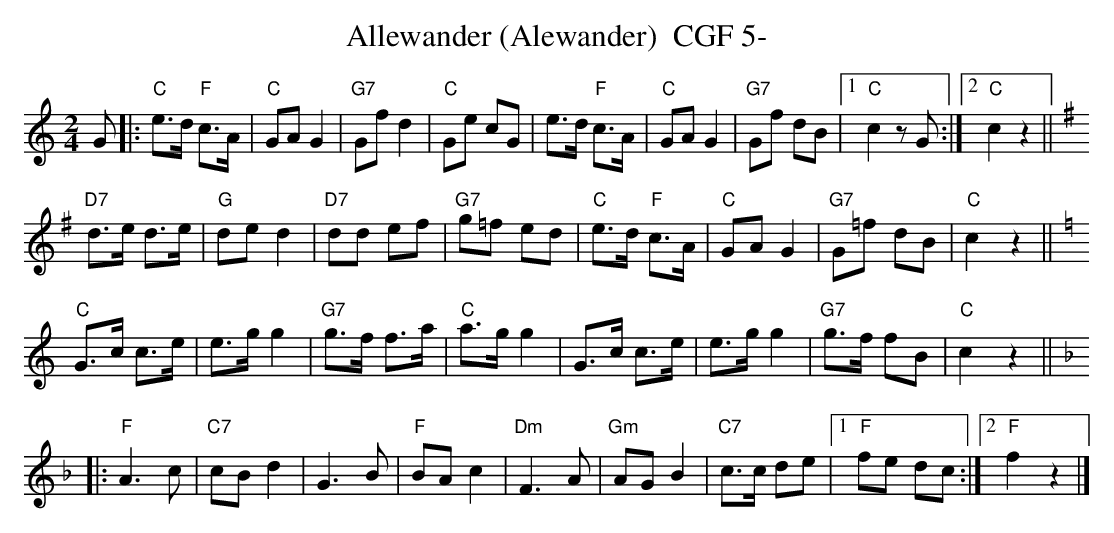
X:1
T:Allewander (Alewander)  CGF 5-
M:2/4
L:1/8
K:C %%MIDI gchordon
G|: "C"e>d "F"c>A | "C"GAG2 | "G7"Gfd2 | "C"Ge cG | e>d "F"c>A | "C"GAG2 | "G7"Gf dB |1 "C"c2zG :|2 "C"c2z2 || [K:G]
"D7"d>e d>e | "G"ded2 | "D7"dd ef | "G7"g=f ed | "C"e>d "F"c>A | "C"GAG2 | "G7"G=f dB | "C"c2z2 || [K:C]
"C"G>c c>e | e>gg2 | "G7"g>f f>a | "C"a>gg2 | G>c c>e | e>gg2 | "G7"g>f fB | "C"c2z2 || [K:F]
|: "F"A3c | "C7"cBd2 | G3B | "F"BAc2 | "Dm"F3A | "Gm"AGB2 | "C7"c>c de |1 "F"fe dc :|2 "F"f2z2 |]
